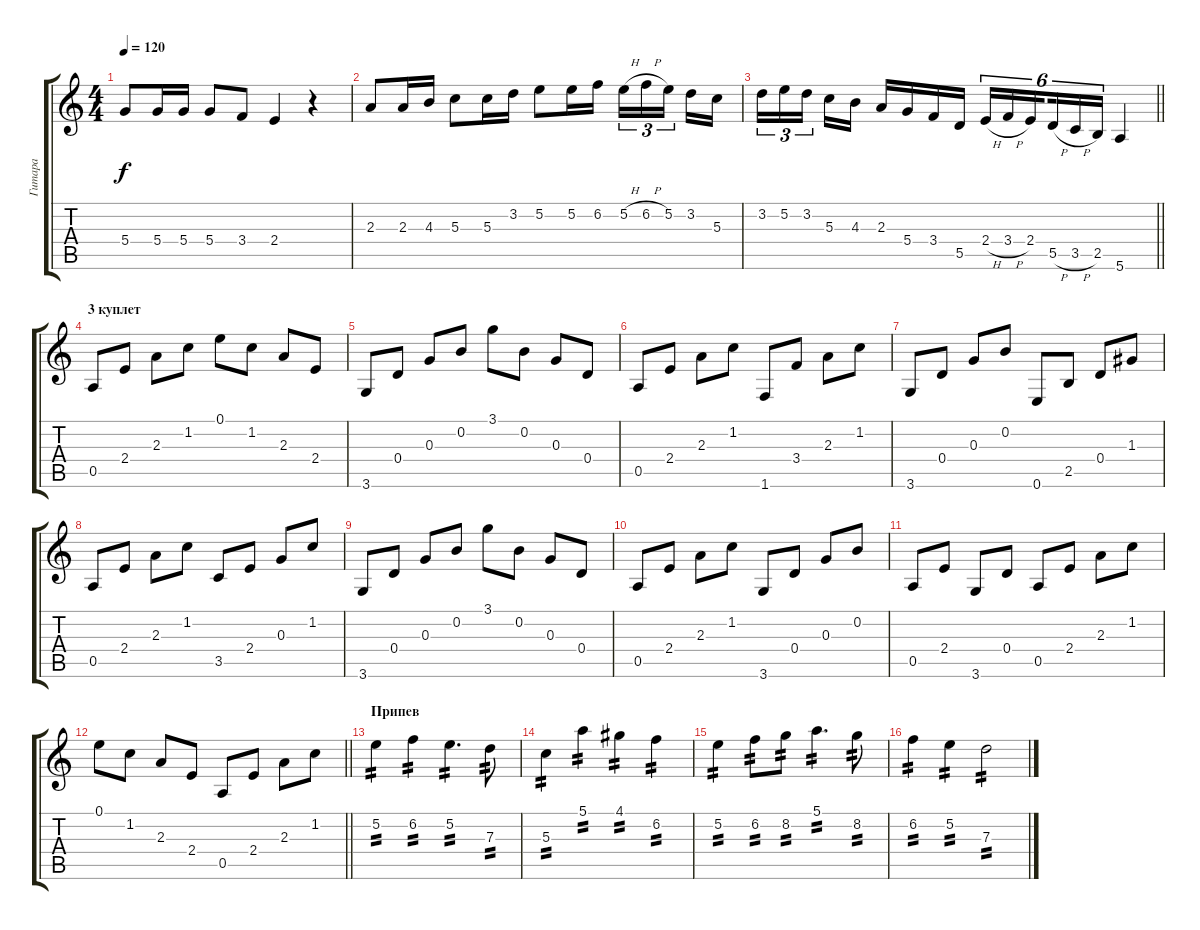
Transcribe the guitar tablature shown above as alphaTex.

\track ("Гитара" "Гитара") {instrument acousticguitarsteel}
\staff {score tabs}
\tuning (E4 B3 G3 D3 A2 E2) {hide}
\ts (4 4)
\tempo 120
\clef g2
\ks c
5.4.8{dy f} 5.4.16 5.4.16 5.4.8 3.4.8 2.4.4 r.4 |
2.3.8 2.3.16 4.3.16 5.3.8 5.3.16 3.2.16 5.2.8 5.2.16 6.2.16 5.2{h}.16{tu (3 2)} 6.2{h}.16{tu (3 2)} 5.2.16{tu (3 2) beam splitsecondary} 3.2.16 5.3.16 |
\barLineRight lightlight
3.2.16{tu (3 2)} 5.2.16{tu (3 2)} 3.2.16{tu (3 2) beam splitsecondary} 5.3.16 4.3.16 2.3.16 5.4.16 3.4.16 5.5.16 2.4{h}.16{tu (6 4)} 3.4{h}.16{tu (6 4)} 2.4.16{tu (6 4) beam splitsecondary} 5.5{h}.16{tu (6 4)} 3.5{h}.16{tu (6 4)} 2.5.16{tu (6 4)} 5.6.4 |
\section ("" "3 куплет")
0.5.8 2.4.8 2.3.8 1.2.8 0.1.8 1.2.8 2.3.8 2.4.8 |
3.6.8 0.4.8 0.3.8 0.2.8 3.1.8 0.2.8 0.3.8 0.4.8 |
0.5.8 2.4.8 2.3.8 1.2.8 1.6.8 3.4.8 2.3.8 1.2.8 |
3.6.8 0.4.8 0.3.8 0.2.8 0.6.8 2.5.8 0.4.8 1.3.8 |
0.5.8 2.4.8 2.3.8 1.2.8 3.5.8 2.4.8 0.3.8 1.2.8 |
3.6.8 0.4.8 0.3.8 0.2.8 3.1.8 0.2.8 0.3.8 0.4.8 |
0.5.8 2.4.8 2.3.8 1.2.8 3.6.8 0.4.8 0.3.8 0.2.8 |
0.5.8 2.4.8 3.6.8 0.4.8 0.5.8 2.4.8 2.3.8 1.2.8 |
\barLineRight lightlight
0.1.8 1.2.8 2.3.8 2.4.8 0.5.8 2.4.8 2.3.8 1.2.8 |
\section ("" "Припев")
5.2.4{tp 2} 6.2.4{tp 2} 5.2.4{d tp 2} 7.3.8{tp 2} |
5.3.4{tp 2} 5.1.4{tp 2} 4.1.4{tp 2} 6.2.4{tp 2} |
5.2.4{tp 2} 6.2.8{tp 2} 8.2.8{tp 2} 5.1.4{d tp 2} 8.2.8{tp 2} |
6.2.4{tp 2} 5.2.4{tp 2} 7.3.2{tp 2}
